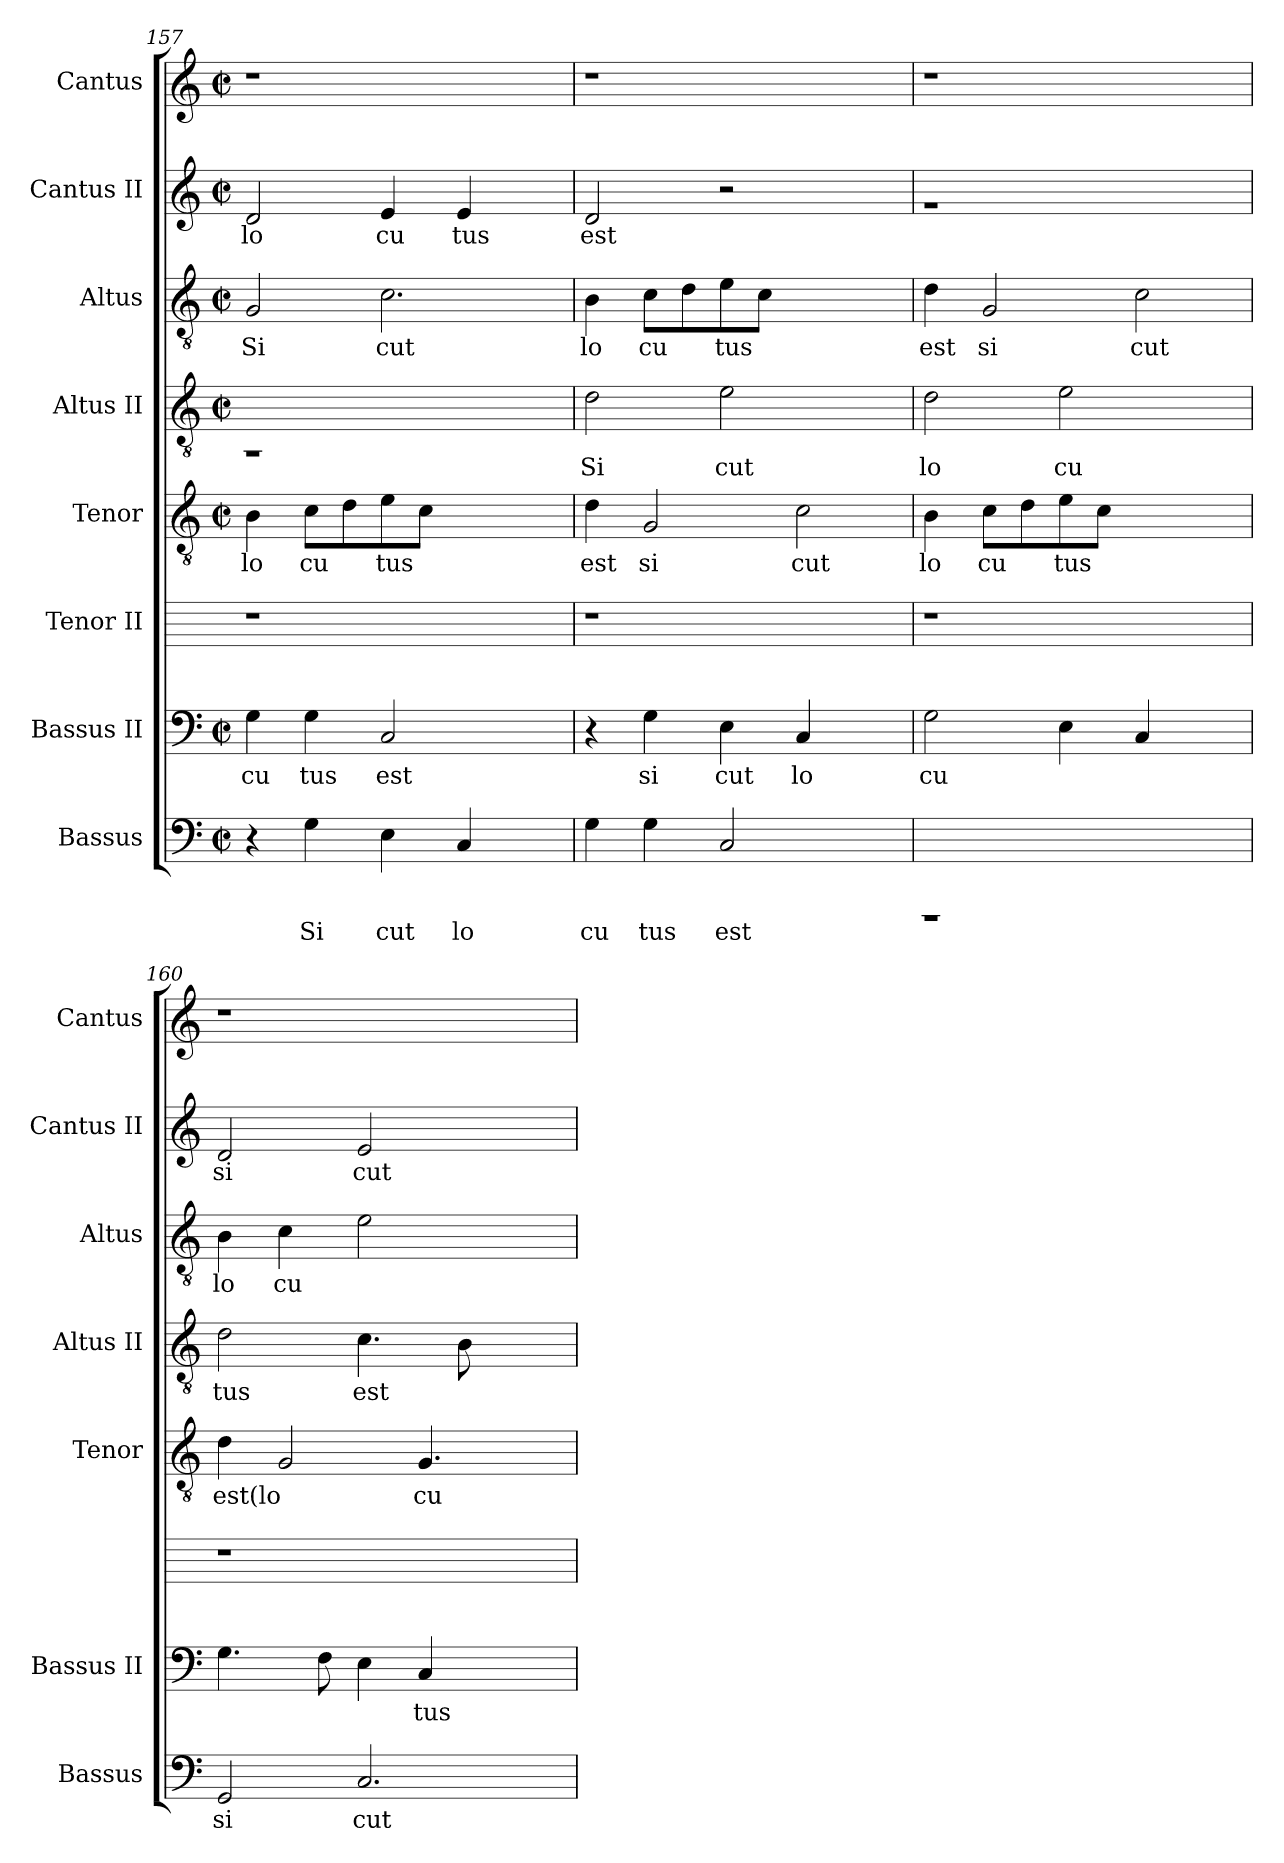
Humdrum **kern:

**kern	**text	**kern	**text	**kern	**kern	**text	**kern	**text	**kern	**text	**kern	**text	**kern
*part8	*part8	*part7	*part7	*part6	*part5	*part5	*part4	*part4	*part3	*part3	*part2	*part2	*part1
*staff8	*staff8	*staff7	*staff7	*staff6	*staff5	*staff5	*staff4	*staff4	*staff3	*staff3	*staff2	*staff2	*staff1
*I"Bassus	*	*I"Bassus II	*	*I"Tenor II	*I"Tenor	*	*I"Altus II	*	*I"Altus	*	*I"Cantus II	*	*I"Cantus
*I'Bassus	*	*I'Bassus II	*	*	*I'Tenor	*	*I'Altus II	*	*I'Altus	*	*I'Cantus II	*	*I'Cantus
*clefF4	*	*clefF4	*	*	*clefGv2	*	*clefGv2	*	*clefGv2	*	*clefG2	*	*clefG2
*M2/2	*	*M2/2	*	*	*M2/2	*	*M2/2	*	*M2/2	*	*M2/2	*	*M2/2
*met(c|)	*	*met(c|)	*	*	*met(c|)	*	*met(c|)	*	*met(c|)	*	*met(c|)	*	*met(c|)
=157	=157	=157	=157	=157	=157	=157	=157	=157	=157	=157	=157	=157	=157
!	!	!	!LO:LY:b:cj	!	!	!LO:LY:b:cj	!LO:N:vis=1	!	!	!LO:LY:b:cj	!	!LO:LY:b:cj	!
4r	.	4G\	cu	1r	4B\	lo	1rAA	.	2G/	Si	2d/	lo	1r
!	!LO:LY:b:cj	!	!LO:LY:b:cj	!	!	!LO:LY:b:cj	!	!	!	!	!	!	!
4G\	Si	4G\	tus	.	8c\L	cu	.	.	.	.	.	.	.
.	.	.	.	.	8d\	.	.	.	.	.	.	.	.
!	!LO:LY:b:cj	!	!LO:LY:b:cj	!	!	!LO:LY:b	!	!	!	!LO:LY:b:cj	!	!LO:LY:b:cj	!
4E\	cut	2C/	est	.	8e\	tus	.	.	2.c\	cut	4e/	cu	.
.	.	.	.	.	8c\J	.	.	.	.	.	.	.	.
!	!LO:LY:b:cj	!	!	!	!	!	!	!	!	!	!	!LO:LY:b:cj	!
4C/	lo	.	.	.	2ryy	.	.	.	.	.	4e/	tus	.
4ryy	.	4ryy	.	4ryy	.	.	4ryy	.	.	.	4ryy	.	4ryy
=158	=158	=158	=158	=158	=158	=158	=158	=158	=158	=158	=158	=158	=158
!	!LO:LY:b:cj	!	!	!	!	!LO:LY:b:cj	!	!LO:LY:b:cj	!	!LO:LY:b:cj	!	!LO:LY:b:cj	!
4G\	cu	4r	.	1r	4d\	est	2d\	Si	4B\	lo	2d/	est	1r
!	!LO:LY:b:cj	!	!LO:LY:b:cj	!	!	!LO:LY:b:cj	!	!	!	!LO:LY:b:cj	!	!	!
4G\	tus	4G\	si	.	2G/	si	.	.	8c\L	cu	.	.	.
.	.	.	.	.	.	.	.	.	8d\	.	.	.	.
!	!LO:LY:b:cj	!	!LO:LY:b:cj	!	!	!	!	!LO:LY:b:cj	!	!LO:LY:b	!	!	!
2C/	est	4E\	cut	.	.	.	2e\	cut	8e\	tus	2r	.	.
.	.	.	.	.	.	.	.	.	8c\J	.	.	.	.
!	!	!	!LO:LY:b:cj	!	!	!LO:LY:b:cj	!	!	!	!	!	!	!
.	.	4C/	lo	.	2c\	cut	.	.	2ryy	.	.	.	.
4ryy	.	4ryy	.	4ryy	.	.	4ryy	.	.	.	4ryy	.	4ryy
=159	=159	=159	=159	=159	=159	=159	=159	=159	=159	=159	=159	=159	=159
!LO:N:vis=1	!	!	!LO:LY:b:cj	!	!	!LO:LY:b:cj	!	!LO:LY:b:cj	!	!LO:LY:b:cj	!LO:N:vis=1	!	!
1rEEE	.	2G\	cu	1r	4B\	lo	2d\	lo	4d\	est	1ra	.	1r
!	!	!	!	!	!	!LO:LY:b:cj	!	!	!	!LO:LY:b:cj	!	!	!
.	.	.	.	.	8c\L	cu	.	.	2G/	si	.	.	.
.	.	.	.	.	8d\	.	.	.	.	.	.	.	.
!	!	!	!	!	!	!LO:LY:b	!	!LO:LY:b:cj	!	!	!	!	!
.	.	4E\	.	.	8e\	tus	2e\	cu	.	.	.	.	.
.	.	.	.	.	8c\J	.	.	.	.	.	.	.	.
!	!	!	!	!	!	!	!	!	!	!LO:LY:b:cj	!	!	!
.	.	4C/	.	.	2ryy	.	.	.	2c\	cut	.	.	.
4ryy	.	4ryy	.	4ryy	.	.	4ryy	.	.	.	4ryy	.	4ryy
=160	=160	=160	=160	=160	=160	=160	=160	=160	=160	=160	=160	=160	=160
!	!LO:LY:b:cj	!	!	!	!	!LO:LY:b	!	!LO:LY:b:cj	!	!LO:LY:b:cj	!	!LO:LY:b:cj	!
2GG/	si	4.G\	.	1r	4d\	est(lo	2d\	tus	4B\	lo	2d/	si	1r
!	!	!	!	!	!	!	!	!	!	!LO:LY:b:cj	!	!	!
.	.	.	.	.	2G/	.	.	.	4c\	cu	.	.	.
.	.	8F\	.	.	.	.	.	.	.	.	.	.	.
!	!LO:LY:b:cj	!	!	!	!	!	!	!LO:LY:b	!	!	!	!LO:LY:b:cj	!
2.C/	cut	4E\	.	.	.	.	4.c\	est	2e\	.	2e/	cut	.
!	!	!	!LO:LY:b:cj	!	!	!LO:LY:b:cj	!	!	!	!	!	!	!
.	.	4C/	tus	.	4.G/	cu	.	.	.	.	.	.	.
.	.	.	.	.	.	.	8B\	.	.	.	.	.	.
.	.	4ryy	.	4ryy	.	.	4ryy	.	4ryy	.	4ryy	.	4ryy
.	.	.	.	.	8ryy	.	.	.	.	.	.	.	.
=	=	=	=	=	=	=	=	=	=	=	=	=	=
*-	*-	*-	*-	*-	*-	*-	*-	*-	*-	*-	*-	*-	*-
